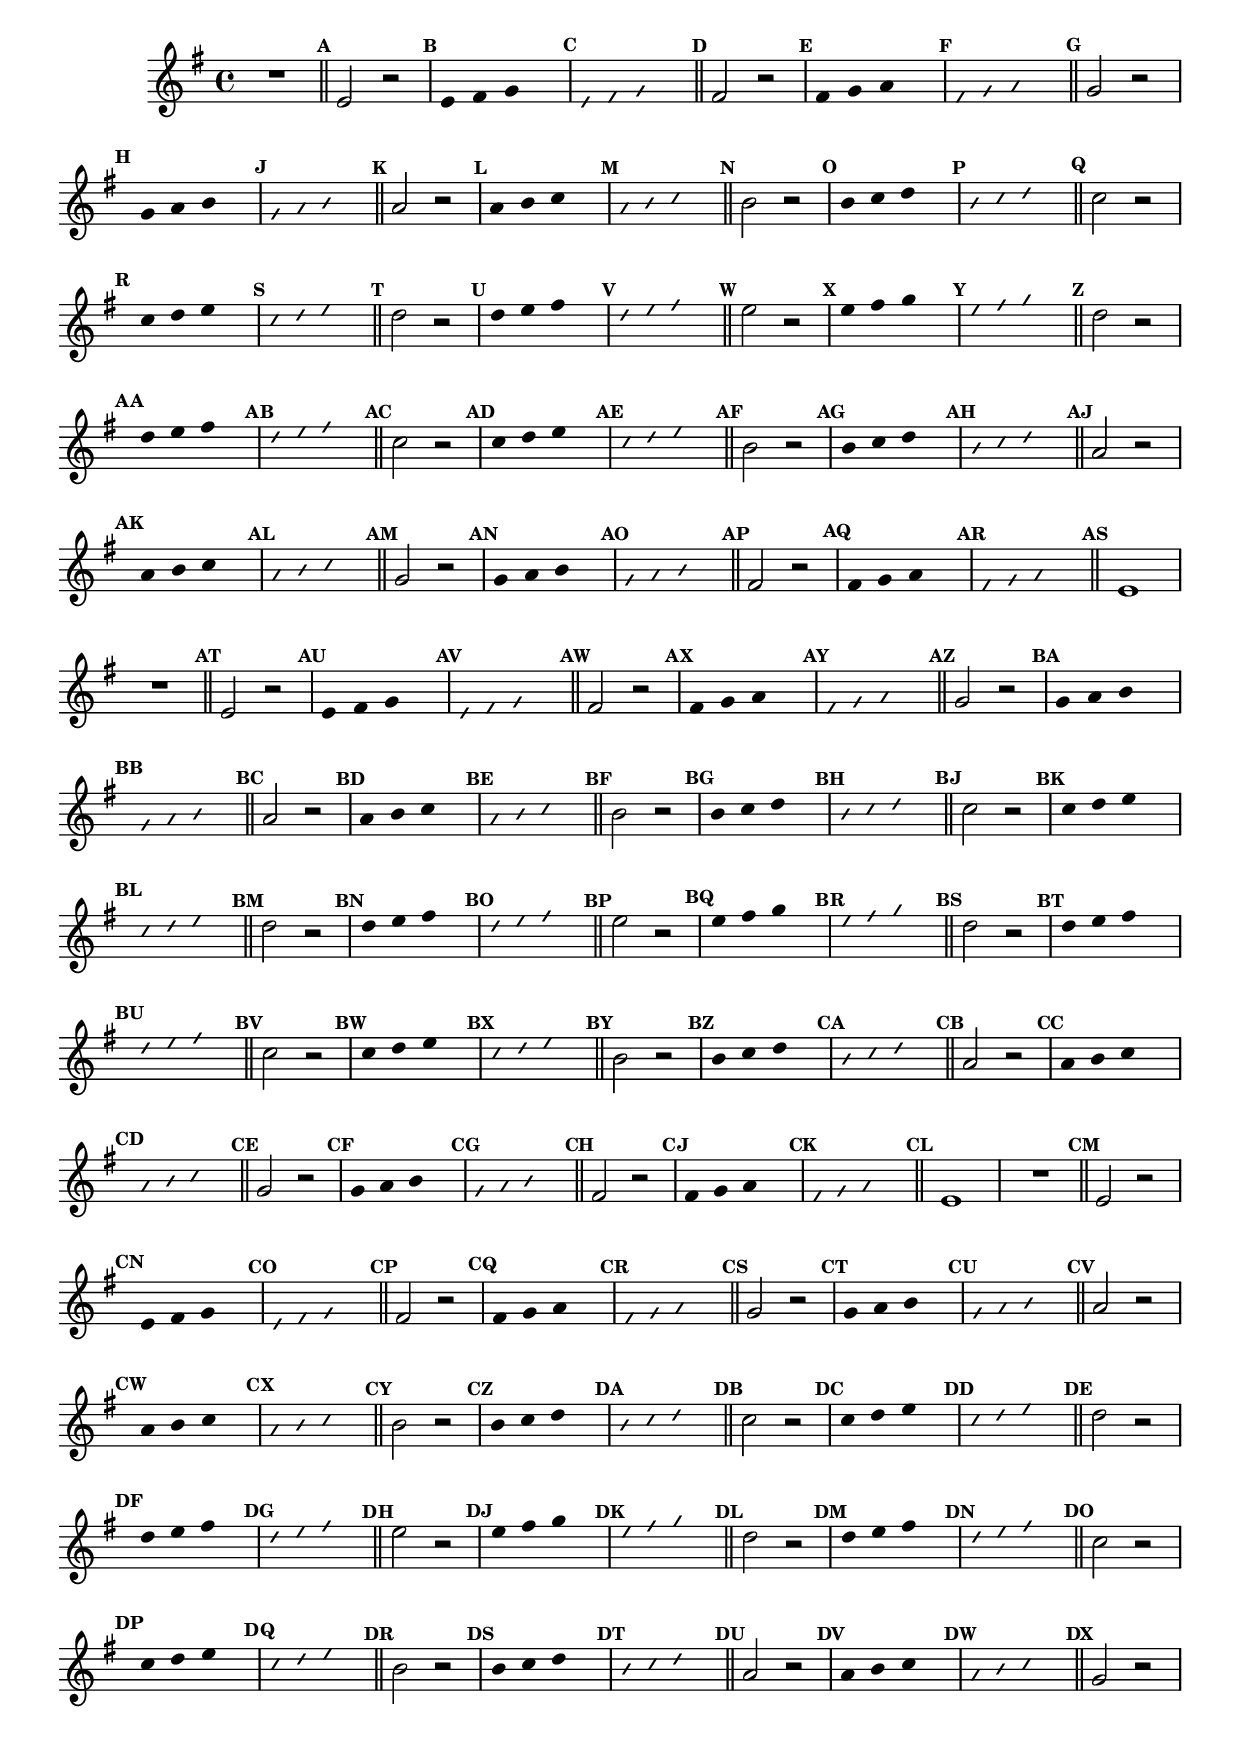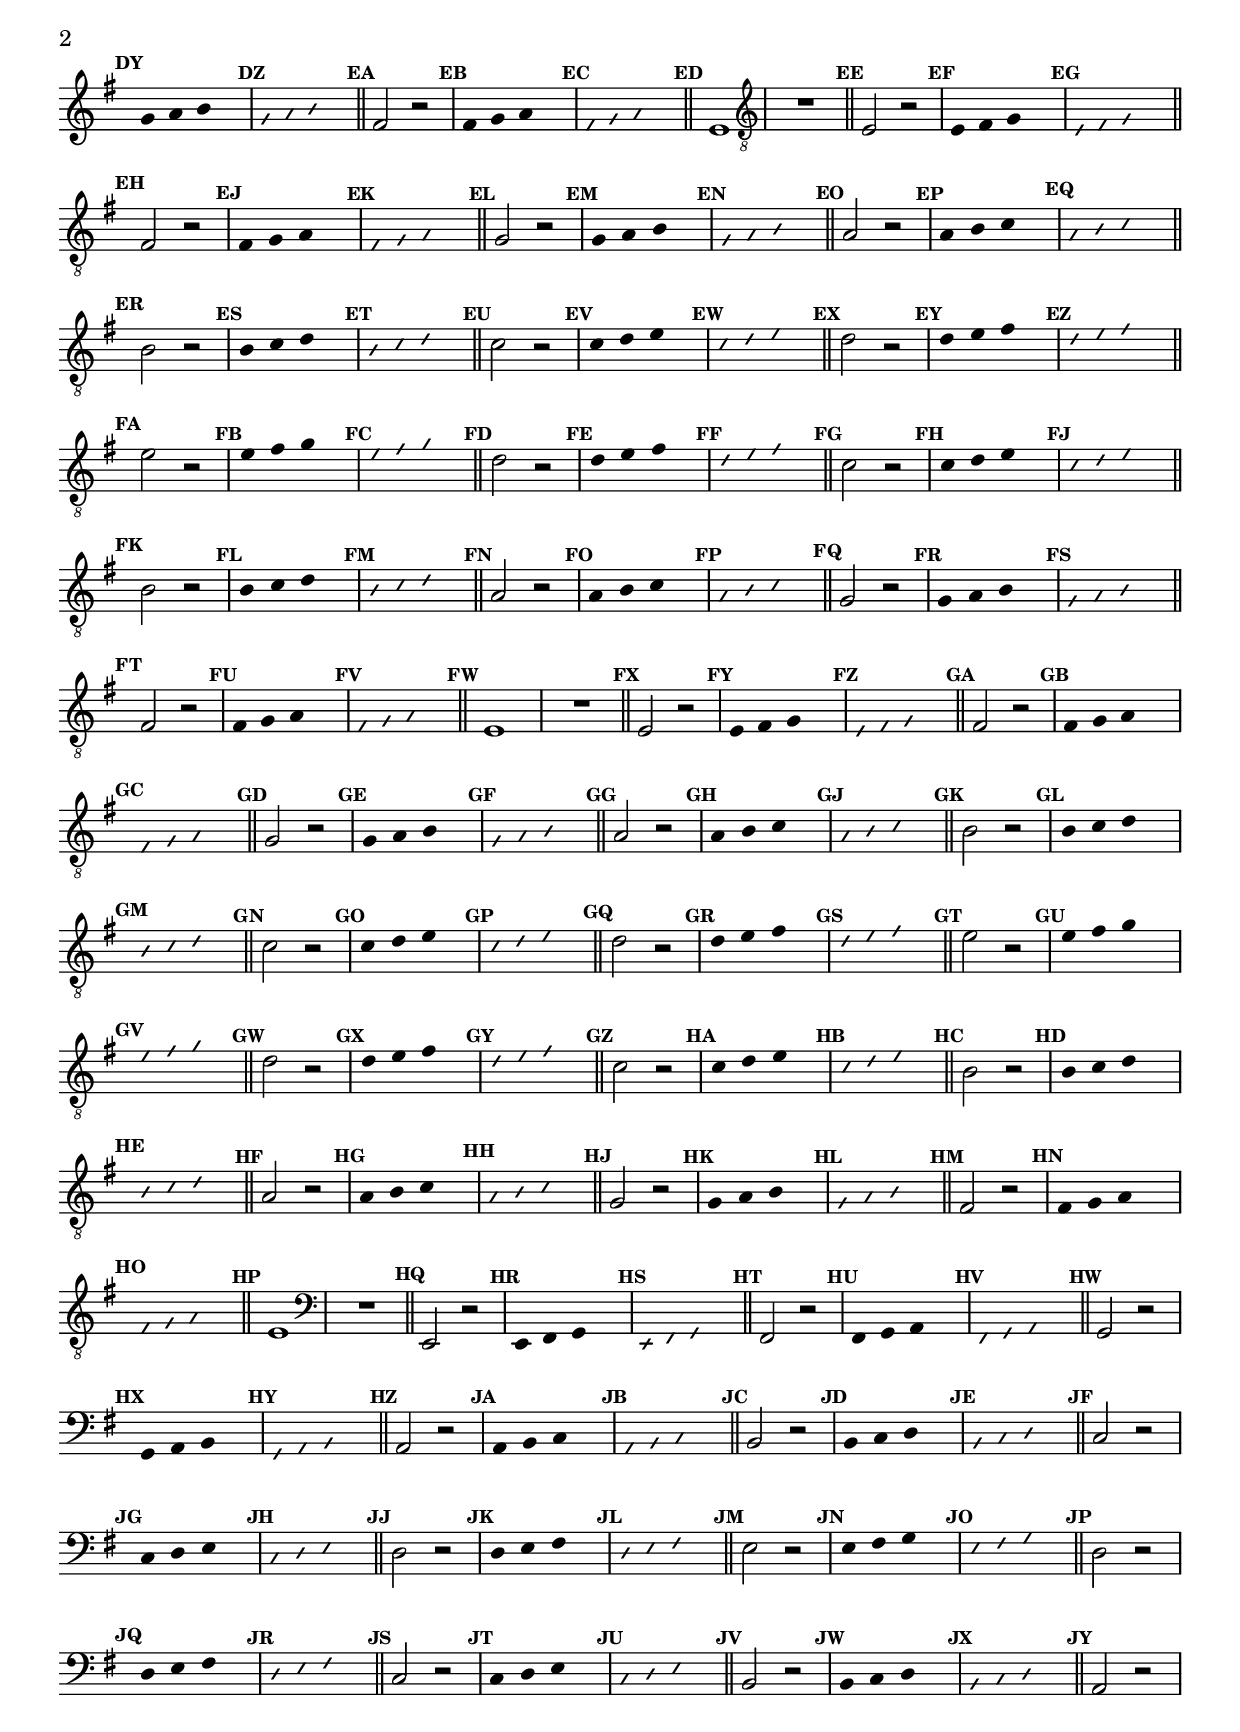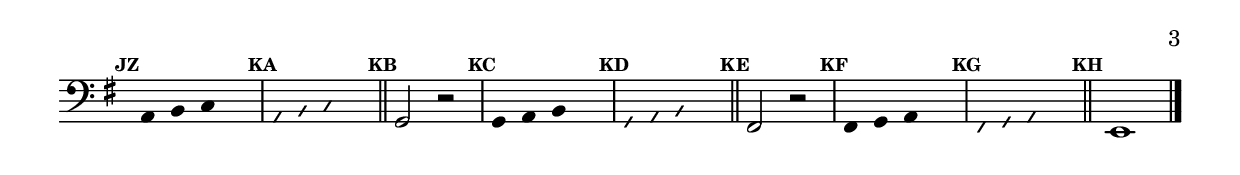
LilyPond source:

%% -*- coding: utf-8 -*-
\version "2.14.1"

\relative c' {
  \override Staff.TimeSignature #'style = #'()
  \override Score.BarNumber #'transparent = ##t
  \override Score.RehearsalMark #'font-size = #-2
  \set Score.markFormatter = #format-mark-numbers
  \time 4/4 
  \key e \minor


  %% CAVAQUINHO - BANJO
  \tag #'cv {
    R1
    \bar "||"
    \mark \default

    e2 r
    \override Stem #'transparent = ##t
    \override Beam #'transparent = ##t
    \mark \default e4 fis g s
    \override NoteHead #'style = #'slash
    \override NoteHead #'font-size = #-6
    \mark \default e fis g s
    \revert NoteHead #'style
    \revert Stem #'transparent 
    \revert Beam #'transparent
    \revert NoteHead #'font-size
    \bar "||"
    \mark \default

    fis2 r
    \override Stem #'transparent = ##t
    \override Beam #'transparent = ##t
    \mark \default fis4 g a s
    \override NoteHead #'style = #'slash
    \override NoteHead #'font-size = #-6
    \mark \default fis g a s
    \revert NoteHead #'style
    \revert Stem #'transparent 
    \revert Beam #'transparent
    \revert NoteHead #'font-size
    \bar "||"
    \mark \default

    g2 r
    \override Stem #'transparent = ##t
    \override Beam #'transparent = ##t
    \mark \default g4 a b s
    \override NoteHead #'style = #'slash
    \override NoteHead #'font-size = #-6
    \mark \default g a b s
    \revert NoteHead #'style
    \revert Stem #'transparent 
    \revert Beam #'transparent
    \revert NoteHead #'font-size
    \bar "||"
    \mark \default

    a2 r
    \override Stem #'transparent = ##t
    \override Beam #'transparent = ##t
    \mark \default a4 b c s
    \override NoteHead #'style = #'slash
    \override NoteHead #'font-size = #-6
    \mark \default a b c s
    \revert NoteHead #'style
    \revert Stem #'transparent 
    \revert Beam #'transparent
    \revert NoteHead #'font-size
    \bar "||"
    \mark \default

    b2 r
    \override Stem #'transparent = ##t
    \override Beam #'transparent = ##t
    \mark \default b4 c d s
    \override NoteHead #'style = #'slash
    \override NoteHead #'font-size = #-6
    \mark \default b c d s
    \revert NoteHead #'style
    \revert Stem #'transparent 
    \revert Beam #'transparent
    \revert NoteHead #'font-size
    \bar "||"
    \mark \default

    c2 r
    \override Stem #'transparent = ##t
    \override Beam #'transparent = ##t
    \mark \default c4 d e s
    \override NoteHead #'style = #'slash
    \override NoteHead #'font-size = #-6
    \mark \default c d e s
    \revert NoteHead #'style
    \revert Stem #'transparent 
    \revert Beam #'transparent
    \revert NoteHead #'font-size
    \bar "||"
    \mark \default

    d2 r
    \override Stem #'transparent = ##t
    \override Beam #'transparent = ##t
    \mark \default d4 e fis s
    \override NoteHead #'style = #'slash
    \override NoteHead #'font-size = #-6
    \mark \default d e fis s
    \revert NoteHead #'style
    \revert Stem #'transparent 
    \revert Beam #'transparent
    \revert NoteHead #'font-size
    \bar "||"
    \mark \default

    e2 r
    \override Stem #'transparent = ##t
    \override Beam #'transparent = ##t
    \mark \default e4 fis g s
    \override NoteHead #'style = #'slash
    \override NoteHead #'font-size = #-6
    \mark \default e fis g s
    \revert NoteHead #'style
    \revert Stem #'transparent 
    \revert Beam #'transparent
    \revert NoteHead #'font-size
    \bar "||"
    \mark \default

    %% Escala descendente
    d2 r
    \override Stem #'transparent = ##t
    \override Beam #'transparent = ##t
    \mark \default d4 e fis s
    \override NoteHead #'style = #'slash
    \override NoteHead #'font-size = #-6
    \mark \default d e fis s
    \revert NoteHead #'style
    \revert Stem #'transparent 
    \revert Beam #'transparent
    \revert NoteHead #'font-size
    \bar "||"
    \mark \default

    c2 r
    \override Stem #'transparent = ##t
    \override Beam #'transparent = ##t
    \mark \default c4 d e s
    \override NoteHead #'style = #'slash
    \override NoteHead #'font-size = #-6
    \mark \default c d e s
    \revert NoteHead #'style
    \revert Stem #'transparent 
    \revert Beam #'transparent
    \revert NoteHead #'font-size
    \bar "||"
    \mark \default

    b2 r
    \override Stem #'transparent = ##t
    \override Beam #'transparent = ##t
    \mark \default b4 c d s
    \override NoteHead #'style = #'slash
    \override NoteHead #'font-size = #-6
    \mark \default b c d s
    \revert NoteHead #'style
    \revert Stem #'transparent 
    \revert Beam #'transparent
    \revert NoteHead #'font-size
    \bar "||"
    \mark \default

    a2 r
    \override Stem #'transparent = ##t
    \override Beam #'transparent = ##t
    \mark \default a4 b c s
    \override NoteHead #'style = #'slash
    \override NoteHead #'font-size = #-6
    \mark \default a b c s
    \revert NoteHead #'style
    \revert Stem #'transparent 
    \revert Beam #'transparent
    \revert NoteHead #'font-size
    \bar "||"
    \mark \default

    g2 r
    \override Stem #'transparent = ##t
    \override Beam #'transparent = ##t
    \mark \default g4 a b s
    \override NoteHead #'style = #'slash
    \override NoteHead #'font-size = #-6
    \mark \default g a b s
    \revert NoteHead #'style
    \revert Stem #'transparent 
    \revert Beam #'transparent
    \revert NoteHead #'font-size
    \bar "||"
    \mark \default

    fis2 r
    \override Stem #'transparent = ##t
    \override Beam #'transparent = ##t
    \mark \default fis4 g a s
    \override NoteHead #'style = #'slash
    \override NoteHead #'font-size = #-6
    \mark \default fis g a s
    \revert NoteHead #'style
    \revert Stem #'transparent 
    \revert Beam #'transparent
    \revert NoteHead #'font-size
    \bar "||"
    \mark \default

    e1
  }

  %% BANDOLIM
  \tag #'bd {
    R1
    \bar "||"
    \mark \default

    e2 r
    \override Stem #'transparent = ##t
    \override Beam #'transparent = ##t
    \mark \default e4 fis g s
    \override NoteHead #'style = #'slash
    \override NoteHead #'font-size = #-6
    \mark \default e fis g s
    \revert NoteHead #'style
    \revert Stem #'transparent 
    \revert Beam #'transparent
    \revert NoteHead #'font-size
    \bar "||"
    \mark \default

    fis2 r
    \override Stem #'transparent = ##t
    \override Beam #'transparent = ##t
    \mark \default fis4 g a s
    \override NoteHead #'style = #'slash
    \override NoteHead #'font-size = #-6
    \mark \default fis g a s
    \revert NoteHead #'style
    \revert Stem #'transparent 
    \revert Beam #'transparent
    \revert NoteHead #'font-size
    \bar "||"
    \mark \default

    g2 r
    \override Stem #'transparent = ##t
    \override Beam #'transparent = ##t
    \mark \default g4 a b s
    \override NoteHead #'style = #'slash
    \override NoteHead #'font-size = #-6
    \mark \default g a b s
    \revert NoteHead #'style
    \revert Stem #'transparent 
    \revert Beam #'transparent
    \revert NoteHead #'font-size
    \bar "||"
    \mark \default

    a2 r
    \override Stem #'transparent = ##t
    \override Beam #'transparent = ##t
    \mark \default a4 b c s
    \override NoteHead #'style = #'slash
    \override NoteHead #'font-size = #-6
    \mark \default a b c s
    \revert NoteHead #'style
    \revert Stem #'transparent 
    \revert Beam #'transparent
    \revert NoteHead #'font-size
    \bar "||"
    \mark \default

    b2 r
    \override Stem #'transparent = ##t
    \override Beam #'transparent = ##t
    \mark \default b4 c d s
    \override NoteHead #'style = #'slash
    \override NoteHead #'font-size = #-6
    \mark \default b c d s
    \revert NoteHead #'style
    \revert Stem #'transparent 
    \revert Beam #'transparent
    \revert NoteHead #'font-size
    \bar "||"
    \mark \default

    c2 r
    \override Stem #'transparent = ##t
    \override Beam #'transparent = ##t
    \mark \default c4 d e s
    \override NoteHead #'style = #'slash
    \override NoteHead #'font-size = #-6
    \mark \default c d e s
    \revert NoteHead #'style
    \revert Stem #'transparent 
    \revert Beam #'transparent
    \revert NoteHead #'font-size
    \bar "||"
    \mark \default

    d2 r
    \override Stem #'transparent = ##t
    \override Beam #'transparent = ##t
    \mark \default d4 e fis s
    \override NoteHead #'style = #'slash
    \override NoteHead #'font-size = #-6
    \mark \default d e fis s
    \revert NoteHead #'style
    \revert Stem #'transparent 
    \revert Beam #'transparent
    \revert NoteHead #'font-size
    \bar "||"
    \mark \default

    e2 r
    \override Stem #'transparent = ##t
    \override Beam #'transparent = ##t
    \mark \default e4 fis g s
    \override NoteHead #'style = #'slash
    \override NoteHead #'font-size = #-6
    \mark \default e fis g s
    \revert NoteHead #'style
    \revert Stem #'transparent 
    \revert Beam #'transparent
    \revert NoteHead #'font-size
    \bar "||"
    \mark \default

    %% Escala descendente
    d2 r
    \override Stem #'transparent = ##t
    \override Beam #'transparent = ##t
    \mark \default d4 e fis s
    \override NoteHead #'style = #'slash
    \override NoteHead #'font-size = #-6
    \mark \default d e fis s
    \revert NoteHead #'style
    \revert Stem #'transparent 
    \revert Beam #'transparent
    \revert NoteHead #'font-size
    \bar "||"
    \mark \default

    c2 r
    \override Stem #'transparent = ##t
    \override Beam #'transparent = ##t
    \mark \default c4 d e s
    \override NoteHead #'style = #'slash
    \override NoteHead #'font-size = #-6
    \mark \default c d e s
    \revert NoteHead #'style
    \revert Stem #'transparent 
    \revert Beam #'transparent
    \revert NoteHead #'font-size
    \bar "||"
    \mark \default

    b2 r
    \override Stem #'transparent = ##t
    \override Beam #'transparent = ##t
    \mark \default b4 c d s
    \override NoteHead #'style = #'slash
    \override NoteHead #'font-size = #-6
    \mark \default b c d s
    \revert NoteHead #'style
    \revert Stem #'transparent 
    \revert Beam #'transparent
    \revert NoteHead #'font-size
    \bar "||"
    \mark \default

    a2 r
    \override Stem #'transparent = ##t
    \override Beam #'transparent = ##t
    \mark \default a4 b c s
    \override NoteHead #'style = #'slash
    \override NoteHead #'font-size = #-6
    \mark \default a b c s
    \revert NoteHead #'style
    \revert Stem #'transparent 
    \revert Beam #'transparent
    \revert NoteHead #'font-size
    \bar "||"
    \mark \default

    g2 r
    \override Stem #'transparent = ##t
    \override Beam #'transparent = ##t
    \mark \default g4 a b s
    \override NoteHead #'style = #'slash
    \override NoteHead #'font-size = #-6
    \mark \default g a b s
    \revert NoteHead #'style
    \revert Stem #'transparent 
    \revert Beam #'transparent
    \revert NoteHead #'font-size
    \bar "||"
    \mark \default

    fis2 r
    \override Stem #'transparent = ##t
    \override Beam #'transparent = ##t
    \mark \default fis4 g a s
    \override NoteHead #'style = #'slash
    \override NoteHead #'font-size = #-6
    \mark \default fis g a s
    \revert NoteHead #'style
    \revert Stem #'transparent 
    \revert Beam #'transparent
    \revert NoteHead #'font-size
    \bar "||"
    \mark \default

    e1
  }

  %% VIOLA
  \tag #'va {
    R1
    \bar "||"
    \mark \default

    e2 r
    \override Stem #'transparent = ##t
    \override Beam #'transparent = ##t
    \mark \default e4 fis g s
    \override NoteHead #'style = #'slash
    \override NoteHead #'font-size = #-6
    \mark \default e fis g s
    \revert NoteHead #'style
    \revert Stem #'transparent 
    \revert Beam #'transparent
    \revert NoteHead #'font-size
    \bar "||"
    \mark \default

    fis2 r
    \override Stem #'transparent = ##t
    \override Beam #'transparent = ##t
    \mark \default fis4 g a s
    \override NoteHead #'style = #'slash
    \override NoteHead #'font-size = #-6
    \mark \default fis g a s
    \revert NoteHead #'style
    \revert Stem #'transparent 
    \revert Beam #'transparent
    \revert NoteHead #'font-size
    \bar "||"
    \mark \default

    g2 r
    \override Stem #'transparent = ##t
    \override Beam #'transparent = ##t
    \mark \default g4 a b s
    \override NoteHead #'style = #'slash
    \override NoteHead #'font-size = #-6
    \mark \default g a b s
    \revert NoteHead #'style
    \revert Stem #'transparent 
    \revert Beam #'transparent
    \revert NoteHead #'font-size
    \bar "||"
    \mark \default

    a2 r
    \override Stem #'transparent = ##t
    \override Beam #'transparent = ##t
    \mark \default a4 b c s
    \override NoteHead #'style = #'slash
    \override NoteHead #'font-size = #-6
    \mark \default a b c s
    \revert NoteHead #'style
    \revert Stem #'transparent 
    \revert Beam #'transparent
    \revert NoteHead #'font-size
    \bar "||"
    \mark \default

    b2 r
    \override Stem #'transparent = ##t
    \override Beam #'transparent = ##t
    \mark \default b4 c d s
    \override NoteHead #'style = #'slash
    \override NoteHead #'font-size = #-6
    \mark \default b c d s
    \revert NoteHead #'style
    \revert Stem #'transparent 
    \revert Beam #'transparent
    \revert NoteHead #'font-size
    \bar "||"
    \mark \default

    c2 r
    \override Stem #'transparent = ##t
    \override Beam #'transparent = ##t
    \mark \default c4 d e s
    \override NoteHead #'style = #'slash
    \override NoteHead #'font-size = #-6
    \mark \default c d e s
    \revert NoteHead #'style
    \revert Stem #'transparent 
    \revert Beam #'transparent
    \revert NoteHead #'font-size
    \bar "||"
    \mark \default

    d2 r
    \override Stem #'transparent = ##t
    \override Beam #'transparent = ##t
    \mark \default d4 e fis s
    \override NoteHead #'style = #'slash
    \override NoteHead #'font-size = #-6
    \mark \default d e fis s
    \revert NoteHead #'style
    \revert Stem #'transparent 
    \revert Beam #'transparent
    \revert NoteHead #'font-size
    \bar "||"
    \mark \default

    e2 r
    \override Stem #'transparent = ##t
    \override Beam #'transparent = ##t
    \mark \default e4 fis g s
    \override NoteHead #'style = #'slash
    \override NoteHead #'font-size = #-6
    \mark \default e fis g s
    \revert NoteHead #'style
    \revert Stem #'transparent 
    \revert Beam #'transparent
    \revert NoteHead #'font-size
    \bar "||"
    \mark \default

    %% Escala descendente
    d2 r
    \override Stem #'transparent = ##t
    \override Beam #'transparent = ##t
    \mark \default d4 e fis s
    \override NoteHead #'style = #'slash
    \override NoteHead #'font-size = #-6
    \mark \default d e fis s
    \revert NoteHead #'style
    \revert Stem #'transparent 
    \revert Beam #'transparent
    \revert NoteHead #'font-size
    \bar "||"
    \mark \default

    c2 r
    \override Stem #'transparent = ##t
    \override Beam #'transparent = ##t
    \mark \default c4 d e s
    \override NoteHead #'style = #'slash
    \override NoteHead #'font-size = #-6
    \mark \default c d e s
    \revert NoteHead #'style
    \revert Stem #'transparent 
    \revert Beam #'transparent
    \revert NoteHead #'font-size
    \bar "||"
    \mark \default

    b2 r
    \override Stem #'transparent = ##t
    \override Beam #'transparent = ##t
    \mark \default b4 c d s
    \override NoteHead #'style = #'slash
    \override NoteHead #'font-size = #-6
    \mark \default b c d s
    \revert NoteHead #'style
    \revert Stem #'transparent 
    \revert Beam #'transparent
    \revert NoteHead #'font-size
    \bar "||"
    \mark \default

    a2 r
    \override Stem #'transparent = ##t
    \override Beam #'transparent = ##t
    \mark \default a4 b c s
    \override NoteHead #'style = #'slash
    \override NoteHead #'font-size = #-6
    \mark \default a b c s
    \revert NoteHead #'style
    \revert Stem #'transparent 
    \revert Beam #'transparent
    \revert NoteHead #'font-size
    \bar "||"
    \mark \default

    g2 r
    \override Stem #'transparent = ##t
    \override Beam #'transparent = ##t
    \mark \default g4 a b s
    \override NoteHead #'style = #'slash
    \override NoteHead #'font-size = #-6
    \mark \default g a b s
    \revert NoteHead #'style
    \revert Stem #'transparent 
    \revert Beam #'transparent
    \revert NoteHead #'font-size
    \bar "||"
    \mark \default

    fis2 r
    \override Stem #'transparent = ##t
    \override Beam #'transparent = ##t
    \mark \default fis4 g a s
    \override NoteHead #'style = #'slash
    \override NoteHead #'font-size = #-6
    \mark \default fis g a s
    \revert NoteHead #'style
    \revert Stem #'transparent 
    \revert Beam #'transparent
    \revert NoteHead #'font-size
    \bar "||"
    \mark \default

    e1
  }

  %% VIOLÃO TENOR
  \tag #'vt {
    \clef "G_8"
    R1
    \bar "||"
    \mark \default

    e,2 r
    \override Stem #'transparent = ##t
    \override Beam #'transparent = ##t
    \mark \default e4 fis g s
    \override NoteHead #'style = #'slash
    \override NoteHead #'font-size = #-6
    \mark \default e fis g s
    \revert NoteHead #'style
    \revert Stem #'transparent 
    \revert Beam #'transparent
    \revert NoteHead #'font-size
    \bar "||"
    \mark \default

    fis2 r
    \override Stem #'transparent = ##t
    \override Beam #'transparent = ##t
    \mark \default fis4 g a s
    \override NoteHead #'style = #'slash
    \override NoteHead #'font-size = #-6
    \mark \default fis g a s
    \revert NoteHead #'style
    \revert Stem #'transparent 
    \revert Beam #'transparent
    \revert NoteHead #'font-size
    \bar "||"
    \mark \default

    g2 r
    \override Stem #'transparent = ##t
    \override Beam #'transparent = ##t
    \mark \default g4 a b s
    \override NoteHead #'style = #'slash
    \override NoteHead #'font-size = #-6
    \mark \default g a b s
    \revert NoteHead #'style
    \revert Stem #'transparent 
    \revert Beam #'transparent
    \revert NoteHead #'font-size
    \bar "||"
    \mark \default

    a2 r
    \override Stem #'transparent = ##t
    \override Beam #'transparent = ##t
    \mark \default a4 b c s
    \override NoteHead #'style = #'slash
    \override NoteHead #'font-size = #-6
    \mark \default a b c s
    \revert NoteHead #'style
    \revert Stem #'transparent 
    \revert Beam #'transparent
    \revert NoteHead #'font-size
    \bar "||"
    \mark \default

    b2 r
    \override Stem #'transparent = ##t
    \override Beam #'transparent = ##t
    \mark \default b4 c d s
    \override NoteHead #'style = #'slash
    \override NoteHead #'font-size = #-6
    \mark \default b c d s
    \revert NoteHead #'style
    \revert Stem #'transparent 
    \revert Beam #'transparent
    \revert NoteHead #'font-size
    \bar "||"
    \mark \default

    c2 r
    \override Stem #'transparent = ##t
    \override Beam #'transparent = ##t
    \mark \default c4 d e s
    \override NoteHead #'style = #'slash
    \override NoteHead #'font-size = #-6
    \mark \default c d e s
    \revert NoteHead #'style
    \revert Stem #'transparent 
    \revert Beam #'transparent
    \revert NoteHead #'font-size
    \bar "||"
    \mark \default

    d2 r
    \override Stem #'transparent = ##t
    \override Beam #'transparent = ##t
    \mark \default d4 e fis s
    \override NoteHead #'style = #'slash
    \override NoteHead #'font-size = #-6
    \mark \default d e fis s
    \revert NoteHead #'style
    \revert Stem #'transparent 
    \revert Beam #'transparent
    \revert NoteHead #'font-size
    \bar "||"
    \mark \default

    e2 r
    \override Stem #'transparent = ##t
    \override Beam #'transparent = ##t
    \mark \default e4 fis g s
    \override NoteHead #'style = #'slash
    \override NoteHead #'font-size = #-6
    \mark \default e fis g s
    \revert NoteHead #'style
    \revert Stem #'transparent 
    \revert Beam #'transparent
    \revert NoteHead #'font-size
    \bar "||"
    \mark \default

    %% Escala descendente
    d2 r
    \override Stem #'transparent = ##t
    \override Beam #'transparent = ##t
    \mark \default d4 e fis s
    \override NoteHead #'style = #'slash
    \override NoteHead #'font-size = #-6
    \mark \default d e fis s
    \revert NoteHead #'style
    \revert Stem #'transparent 
    \revert Beam #'transparent
    \revert NoteHead #'font-size
    \bar "||"
    \mark \default

    c2 r
    \override Stem #'transparent = ##t
    \override Beam #'transparent = ##t
    \mark \default c4 d e s
    \override NoteHead #'style = #'slash
    \override NoteHead #'font-size = #-6
    \mark \default c d e s
    \revert NoteHead #'style
    \revert Stem #'transparent 
    \revert Beam #'transparent
    \revert NoteHead #'font-size
    \bar "||"
    \mark \default

    b2 r
    \override Stem #'transparent = ##t
    \override Beam #'transparent = ##t
    \mark \default b4 c d s
    \override NoteHead #'style = #'slash
    \override NoteHead #'font-size = #-6
    \mark \default b c d s
    \revert NoteHead #'style
    \revert Stem #'transparent 
    \revert Beam #'transparent
    \revert NoteHead #'font-size
    \bar "||"
    \mark \default

    a2 r
    \override Stem #'transparent = ##t
    \override Beam #'transparent = ##t
    \mark \default a4 b c s
    \override NoteHead #'style = #'slash
    \override NoteHead #'font-size = #-6
    \mark \default a b c s
    \revert NoteHead #'style
    \revert Stem #'transparent 
    \revert Beam #'transparent
    \revert NoteHead #'font-size
    \bar "||"
    \mark \default

    g2 r
    \override Stem #'transparent = ##t
    \override Beam #'transparent = ##t
    \mark \default g4 a b s
    \override NoteHead #'style = #'slash
    \override NoteHead #'font-size = #-6
    \mark \default g a b s
    \revert NoteHead #'style
    \revert Stem #'transparent 
    \revert Beam #'transparent
    \revert NoteHead #'font-size
    \bar "||"
    \mark \default

    fis2 r
    \override Stem #'transparent = ##t
    \override Beam #'transparent = ##t
    \mark \default fis4 g a s
    \override NoteHead #'style = #'slash
    \override NoteHead #'font-size = #-6
    \mark \default fis g a s
    \revert NoteHead #'style
    \revert Stem #'transparent 
    \revert Beam #'transparent
    \revert NoteHead #'font-size
    \bar "||"
    \mark \default

    e1
  }

  %% VIOLÃO
  \tag #'vi {
    \clef "G_8"
    R1
    \bar "||"
    \mark \default

    e2 r
    \override Stem #'transparent = ##t
    \override Beam #'transparent = ##t
    \mark \default e4 fis g s
    \override NoteHead #'style = #'slash
    \override NoteHead #'font-size = #-6
    \mark \default e fis g s
    \revert NoteHead #'style
    \revert Stem #'transparent 
    \revert Beam #'transparent
    \revert NoteHead #'font-size
    \bar "||"
    \mark \default

    fis2 r
    \override Stem #'transparent = ##t
    \override Beam #'transparent = ##t
    \mark \default fis4 g a s
    \override NoteHead #'style = #'slash
    \override NoteHead #'font-size = #-6
    \mark \default fis g a s
    \revert NoteHead #'style
    \revert Stem #'transparent 
    \revert Beam #'transparent
    \revert NoteHead #'font-size
    \bar "||"
    \mark \default

    g2 r
    \override Stem #'transparent = ##t
    \override Beam #'transparent = ##t
    \mark \default g4 a b s
    \override NoteHead #'style = #'slash
    \override NoteHead #'font-size = #-6
    \mark \default g a b s
    \revert NoteHead #'style
    \revert Stem #'transparent 
    \revert Beam #'transparent
    \revert NoteHead #'font-size
    \bar "||"
    \mark \default

    a2 r
    \override Stem #'transparent = ##t
    \override Beam #'transparent = ##t
    \mark \default a4 b c s
    \override NoteHead #'style = #'slash
    \override NoteHead #'font-size = #-6
    \mark \default a b c s
    \revert NoteHead #'style
    \revert Stem #'transparent 
    \revert Beam #'transparent
    \revert NoteHead #'font-size
    \bar "||"
    \mark \default

    b2 r
    \override Stem #'transparent = ##t
    \override Beam #'transparent = ##t
    \mark \default b4 c d s
    \override NoteHead #'style = #'slash
    \override NoteHead #'font-size = #-6
    \mark \default b c d s
    \revert NoteHead #'style
    \revert Stem #'transparent 
    \revert Beam #'transparent
    \revert NoteHead #'font-size
    \bar "||"
    \mark \default

    c2 r
    \override Stem #'transparent = ##t
    \override Beam #'transparent = ##t
    \mark \default c4 d e s
    \override NoteHead #'style = #'slash
    \override NoteHead #'font-size = #-6
    \mark \default c d e s
    \revert NoteHead #'style
    \revert Stem #'transparent 
    \revert Beam #'transparent
    \revert NoteHead #'font-size
    \bar "||"
    \mark \default

    d2 r
    \override Stem #'transparent = ##t
    \override Beam #'transparent = ##t
    \mark \default d4 e fis s
    \override NoteHead #'style = #'slash
    \override NoteHead #'font-size = #-6
    \mark \default d e fis s
    \revert NoteHead #'style
    \revert Stem #'transparent 
    \revert Beam #'transparent
    \revert NoteHead #'font-size
    \bar "||"
    \mark \default

    e2 r
    \override Stem #'transparent = ##t
    \override Beam #'transparent = ##t
    \mark \default e4 fis g s
    \override NoteHead #'style = #'slash
    \override NoteHead #'font-size = #-6
    \mark \default e fis g s
    \revert NoteHead #'style
    \revert Stem #'transparent 
    \revert Beam #'transparent
    \revert NoteHead #'font-size
    \bar "||"
    \mark \default

    %% Escala descendente
    d2 r
    \override Stem #'transparent = ##t
    \override Beam #'transparent = ##t
    \mark \default d4 e fis s
    \override NoteHead #'style = #'slash
    \override NoteHead #'font-size = #-6
    \mark \default d e fis s
    \revert NoteHead #'style
    \revert Stem #'transparent 
    \revert Beam #'transparent
    \revert NoteHead #'font-size
    \bar "||"
    \mark \default

    c2 r
    \override Stem #'transparent = ##t
    \override Beam #'transparent = ##t
    \mark \default c4 d e s
    \override NoteHead #'style = #'slash
    \override NoteHead #'font-size = #-6
    \mark \default c d e s
    \revert NoteHead #'style
    \revert Stem #'transparent 
    \revert Beam #'transparent
    \revert NoteHead #'font-size
    \bar "||"
    \mark \default

    b2 r
    \override Stem #'transparent = ##t
    \override Beam #'transparent = ##t
    \mark \default b4 c d s
    \override NoteHead #'style = #'slash
    \override NoteHead #'font-size = #-6
    \mark \default b c d s
    \revert NoteHead #'style
    \revert Stem #'transparent 
    \revert Beam #'transparent
    \revert NoteHead #'font-size
    \bar "||"
    \mark \default

    a2 r
    \override Stem #'transparent = ##t
    \override Beam #'transparent = ##t
    \mark \default a4 b c s
    \override NoteHead #'style = #'slash
    \override NoteHead #'font-size = #-6
    \mark \default a b c s
    \revert NoteHead #'style
    \revert Stem #'transparent 
    \revert Beam #'transparent
    \revert NoteHead #'font-size
    \bar "||"
    \mark \default

    g2 r
    \override Stem #'transparent = ##t
    \override Beam #'transparent = ##t
    \mark \default g4 a b s
    \override NoteHead #'style = #'slash
    \override NoteHead #'font-size = #-6
    \mark \default g a b s
    \revert NoteHead #'style
    \revert Stem #'transparent 
    \revert Beam #'transparent
    \revert NoteHead #'font-size
    \bar "||"
    \mark \default

    fis2 r
    \override Stem #'transparent = ##t
    \override Beam #'transparent = ##t
    \mark \default fis4 g a s
    \override NoteHead #'style = #'slash
    \override NoteHead #'font-size = #-6
    \mark \default fis g a s
    \revert NoteHead #'style
    \revert Stem #'transparent 
    \revert Beam #'transparent
    \revert NoteHead #'font-size
    \bar "||"
    \mark \default

    e1
  }

  %% BAIXO - BAIXOLÃO
  \tag #'bx {
    \clef bass
    R1
    \bar "||"
    \mark \default

    e,2 r
    \override Stem #'transparent = ##t
    \override Beam #'transparent = ##t
    \mark \default e4 fis g s
    \override NoteHead #'style = #'slash
    \override NoteHead #'font-size = #-6
    \mark \default e fis g s
    \revert NoteHead #'style
    \revert Stem #'transparent 
    \revert Beam #'transparent
    \revert NoteHead #'font-size
    \bar "||"
    \mark \default

    fis2 r
    \override Stem #'transparent = ##t
    \override Beam #'transparent = ##t
    \mark \default fis4 g a s
    \override NoteHead #'style = #'slash
    \override NoteHead #'font-size = #-6
    \mark \default fis g a s
    \revert NoteHead #'style
    \revert Stem #'transparent 
    \revert Beam #'transparent
    \revert NoteHead #'font-size
    \bar "||"
    \mark \default

    g2 r
    \override Stem #'transparent = ##t
    \override Beam #'transparent = ##t
    \mark \default g4 a b s
    \override NoteHead #'style = #'slash
    \override NoteHead #'font-size = #-6
    \mark \default g a b s
    \revert NoteHead #'style
    \revert Stem #'transparent 
    \revert Beam #'transparent
    \revert NoteHead #'font-size
    \bar "||"
    \mark \default

    a2 r
    \override Stem #'transparent = ##t
    \override Beam #'transparent = ##t
    \mark \default a4 b c s
    \override NoteHead #'style = #'slash
    \override NoteHead #'font-size = #-6
    \mark \default a b c s
    \revert NoteHead #'style
    \revert Stem #'transparent 
    \revert Beam #'transparent
    \revert NoteHead #'font-size
    \bar "||"
    \mark \default

    b2 r
    \override Stem #'transparent = ##t
    \override Beam #'transparent = ##t
    \mark \default b4 c d s
    \override NoteHead #'style = #'slash
    \override NoteHead #'font-size = #-6
    \mark \default b c d s
    \revert NoteHead #'style
    \revert Stem #'transparent 
    \revert Beam #'transparent
    \revert NoteHead #'font-size
    \bar "||"
    \mark \default

    c2 r
    \override Stem #'transparent = ##t
    \override Beam #'transparent = ##t
    \mark \default c4 d e s
    \override NoteHead #'style = #'slash
    \override NoteHead #'font-size = #-6
    \mark \default c d e s
    \revert NoteHead #'style
    \revert Stem #'transparent 
    \revert Beam #'transparent
    \revert NoteHead #'font-size
    \bar "||"
    \mark \default

    d2 r
    \override Stem #'transparent = ##t
    \override Beam #'transparent = ##t
    \mark \default d4 e fis s
    \override NoteHead #'style = #'slash
    \override NoteHead #'font-size = #-6
    \mark \default d e fis s
    \revert NoteHead #'style
    \revert Stem #'transparent 
    \revert Beam #'transparent
    \revert NoteHead #'font-size
    \bar "||"
    \mark \default

    e2 r
    \override Stem #'transparent = ##t
    \override Beam #'transparent = ##t
    \mark \default e4 fis g s
    \override NoteHead #'style = #'slash
    \override NoteHead #'font-size = #-6
    \mark \default e fis g s
    \revert NoteHead #'style
    \revert Stem #'transparent 
    \revert Beam #'transparent
    \revert NoteHead #'font-size
    \bar "||"
    \mark \default

    %% Escala descendente
    d2 r
    \override Stem #'transparent = ##t
    \override Beam #'transparent = ##t
    \mark \default d4 e fis s
    \override NoteHead #'style = #'slash
    \override NoteHead #'font-size = #-6
    \mark \default d e fis s
    \revert NoteHead #'style
    \revert Stem #'transparent 
    \revert Beam #'transparent
    \revert NoteHead #'font-size
    \bar "||"
    \mark \default

    c2 r
    \override Stem #'transparent = ##t
    \override Beam #'transparent = ##t
    \mark \default c4 d e s
    \override NoteHead #'style = #'slash
    \override NoteHead #'font-size = #-6
    \mark \default c d e s
    \revert NoteHead #'style
    \revert Stem #'transparent 
    \revert Beam #'transparent
    \revert NoteHead #'font-size
    \bar "||"
    \mark \default

    b2 r
    \override Stem #'transparent = ##t
    \override Beam #'transparent = ##t
    \mark \default b4 c d s
    \override NoteHead #'style = #'slash
    \override NoteHead #'font-size = #-6
    \mark \default b c d s
    \revert NoteHead #'style
    \revert Stem #'transparent 
    \revert Beam #'transparent
    \revert NoteHead #'font-size
    \bar "||"
    \mark \default

    a2 r
    \override Stem #'transparent = ##t
    \override Beam #'transparent = ##t
    \mark \default a4 b c s
    \override NoteHead #'style = #'slash
    \override NoteHead #'font-size = #-6
    \mark \default a b c s
    \revert NoteHead #'style
    \revert Stem #'transparent 
    \revert Beam #'transparent
    \revert NoteHead #'font-size
    \bar "||"
    \mark \default

    g2 r
    \override Stem #'transparent = ##t
    \override Beam #'transparent = ##t
    \mark \default g4 a b s
    \override NoteHead #'style = #'slash
    \override NoteHead #'font-size = #-6
    \mark \default g a b s
    \revert NoteHead #'style
    \revert Stem #'transparent 
    \revert Beam #'transparent
    \revert NoteHead #'font-size
    \bar "||"
    \mark \default

    fis2 r
    \override Stem #'transparent = ##t
    \override Beam #'transparent = ##t
    \mark \default fis4 g a s
    \override NoteHead #'style = #'slash
    \override NoteHead #'font-size = #-6
    \mark \default fis g a s
    \revert NoteHead #'style
    \revert Stem #'transparent 
    \revert Beam #'transparent
    \revert NoteHead #'font-size
    \bar "||"
    \mark \default

    e1
  }

  %% END DOCUMENT
  \bar "|."
}